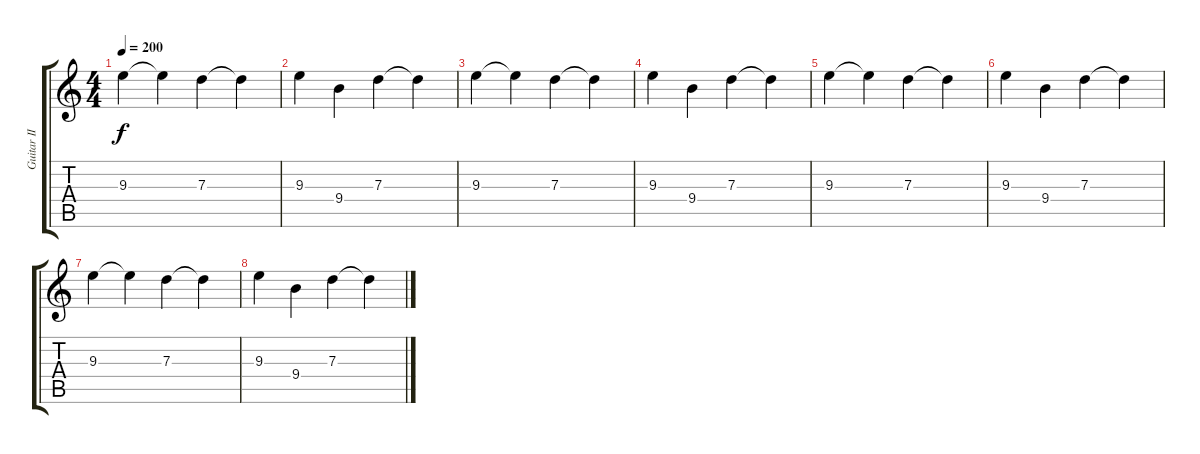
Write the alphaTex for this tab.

\track ("Guitar II" "Guitar II") {instrument electricguitarjazz}
\staff {score tabs}
\tuning (E4 B3 G3 D3 A2 E2) {hide}
\ts (4 4)
\tempo 200
\clef g2
\ks c
9.3.4{dy f} 9.3{t}.4 7.3.4 7.3{t}.4 |
9.3.4 9.4.4 7.3.4 7.3{t}.4 |
9.3.4 9.3{t}.4 7.3.4 7.3{t}.4 |
9.3.4 9.4.4 7.3.4 7.3{t}.4 |
9.3.4{volume 6} 9.3{t}.4 7.3.4 7.3{t}.4 |
9.3.4 9.4.4 7.3.4 7.3{t}.4 |
9.3.4{volume 0} 9.3{t}.4 7.3.4 7.3{t}.4 |
9.3.4 9.4.4 7.3.4 7.3{t}.4
